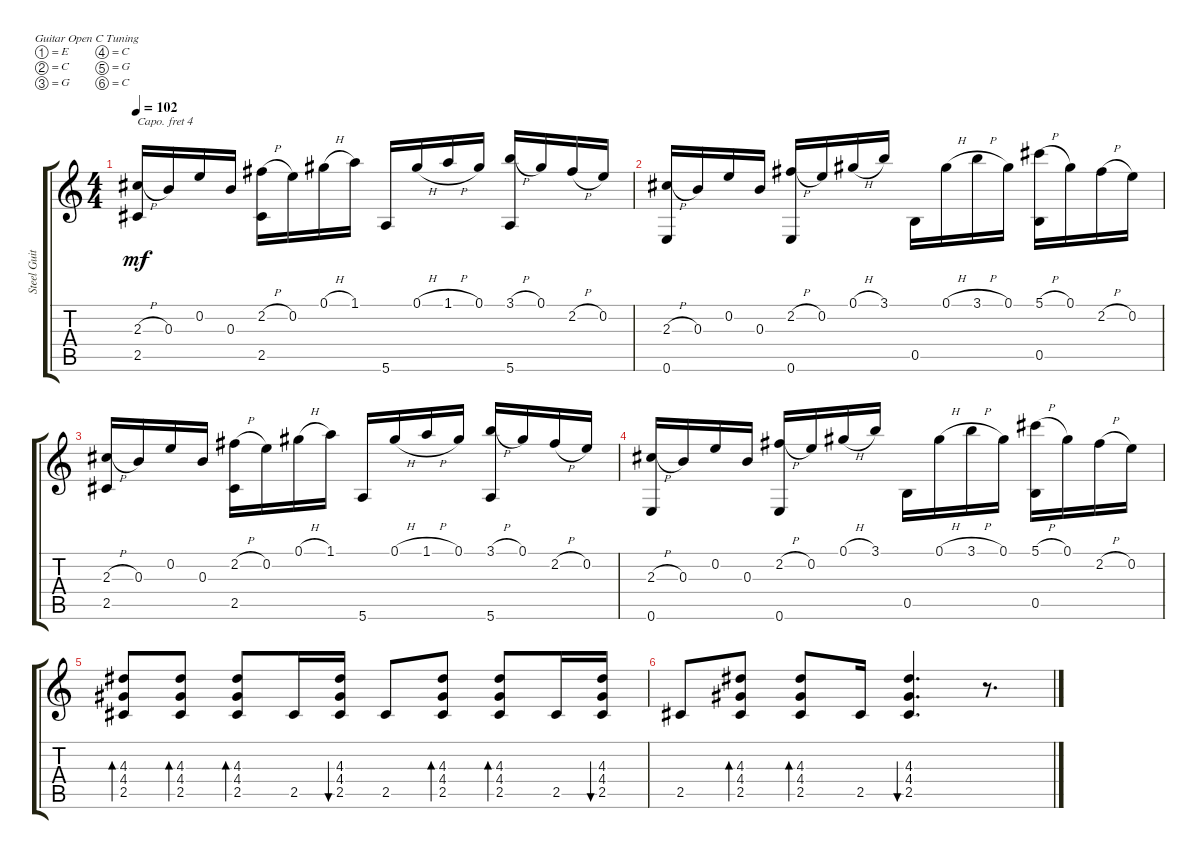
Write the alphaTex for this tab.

\defaultSystemsLayout 4
\bracketExtendMode groupsimilarinstruments
\useSystemSignSeparator
\otherSystemsTrackNameOrientation horizontal
\chordDiagramsInScore
\track ("Steel Guitar" "Steel Guit") {instrument acousticguitarsteel}
\staff {score tabs}
\capo 4
\tuning (E4 C4 G3 C3 G2 C2)
\ts (4 4)
\tempo 102
\clef g2
\scale
0.956411
\ks c
(2.5{acc #} 2.3{h acc #}).16{dy mf beam Up} 0.3.16{beam Up} 0.2.16{beam Up} 0.3.16{beam Up} (2.2{h acc #} 2.5{acc #}).16{beam Down} 0.2.16{beam Down} 0.1{h acc #}.16{beam Down} 1.1.16{beam Down} 5.6.16{beam Up} 0.1{h acc #}.16{beam Up} 1.1{h}.16{beam Up} 0.1{acc #}.16{beam Up} (3.1{h} 5.6).16{beam Up} 0.1{acc #}.16{beam Up} 2.2{h acc #}.16{beam Up} 0.2.16{beam Up} |
\scale
1.06349 (2.3{h acc #} 0.6).16{beam Up} 0.3.16{beam Up} 0.2.16{beam Up} 0.3.16{beam Up} (2.2{h acc #} 0.6).16{beam Up} 0.2.16{beam Up} 0.1{h acc #}.16{beam Up} 3.1.16{beam Up} 0.5.16{beam Down} 0.1{h acc #}.16{beam Down} 3.1{h}.16{beam Down} 0.1{acc #}.16{beam Down} (5.1{h acc #} 0.5).16{beam Down} 0.1{acc #}.16{beam Down} 2.2{h acc #}.16{beam Down} 0.2.16{beam Down} |
\scale
0.964305 (2.5{acc #} 2.3{h acc #}).16{beam Up} 0.3.16{beam Up} 0.2.16{beam Up} 0.3.16{beam Up} (2.2{h acc #} 2.5{acc #}).16{beam Down} 0.2.16{beam Down} 0.1{h acc #}.16{beam Down} 1.1.16{beam Down} 5.6.16{beam Up} 0.1{h acc #}.16{beam Up} 1.1{h}.16{beam Up} 0.1{acc #}.16{beam Up} (3.1{h} 5.6).16{beam Up} 0.1{acc #}.16{beam Up} 2.2{h acc #}.16{beam Up} 0.2.16{beam Up} |
\scale
0.9722 (2.3{h acc #} 0.6).16{beam Up} 0.3.16{beam Up} 0.2.16{beam Up} 0.3.16{beam Up} (2.2{h acc #} 0.6).16{beam Up} 0.2.16{beam Up} 0.1{h acc #}.16{beam Up} 3.1.16{beam Up} 0.5.16{beam Down} 0.1{h acc #}.16{beam Down} 3.1{h}.16{beam Down} 0.1{acc #}.16{beam Down} (5.1{h acc #} 0.5).16{beam Down} 0.1{acc #}.16{beam Down} 2.2{h acc #}.16{beam Down} 0.2.16{beam Down} |
\scale
1.04284 (2.5{acc #} 4.3{acc #} 4.4{acc #}).8{bd 30 beam Up} (2.5{acc #} 4.4{acc #} 4.3{acc #}).8{bd 30 beam Up} (2.5{acc #} 4.3{acc #} 4.4{acc #}).8{bd 30 beam Up} 2.5{acc #}.16{beam Up} (2.5{acc #} 4.4{acc #} 4.3{acc #}).16{bu 30 beam Up} 2.5{acc #}.8{beam Up} (2.5{acc #} 4.3{acc #} 4.4{acc #}).8{bd 30 beam Up} (2.5{acc #} 4.4{acc #} 4.3{acc #}).8{bd 30 beam Up} 2.5{acc #}.16{beam Up} (2.5{acc #} 4.4{acc #} 4.3{acc #}).16{bu 30 beam Up} |
\scale
0.957159 2.5{acc #}.8{beam Up} (2.5{acc #} 4.3{acc #} 4.4{acc #}).8{bd 30 beam Up} (2.5{acc #} 4.4{acc #} 4.3{acc #}).8{bd 30 beam Up} 2.5{acc #}.16{beam Up} (2.5{acc #} 4.4{acc #} 4.3{acc #}).4{d bu 30 beam Up} r.8{d beam Up}
